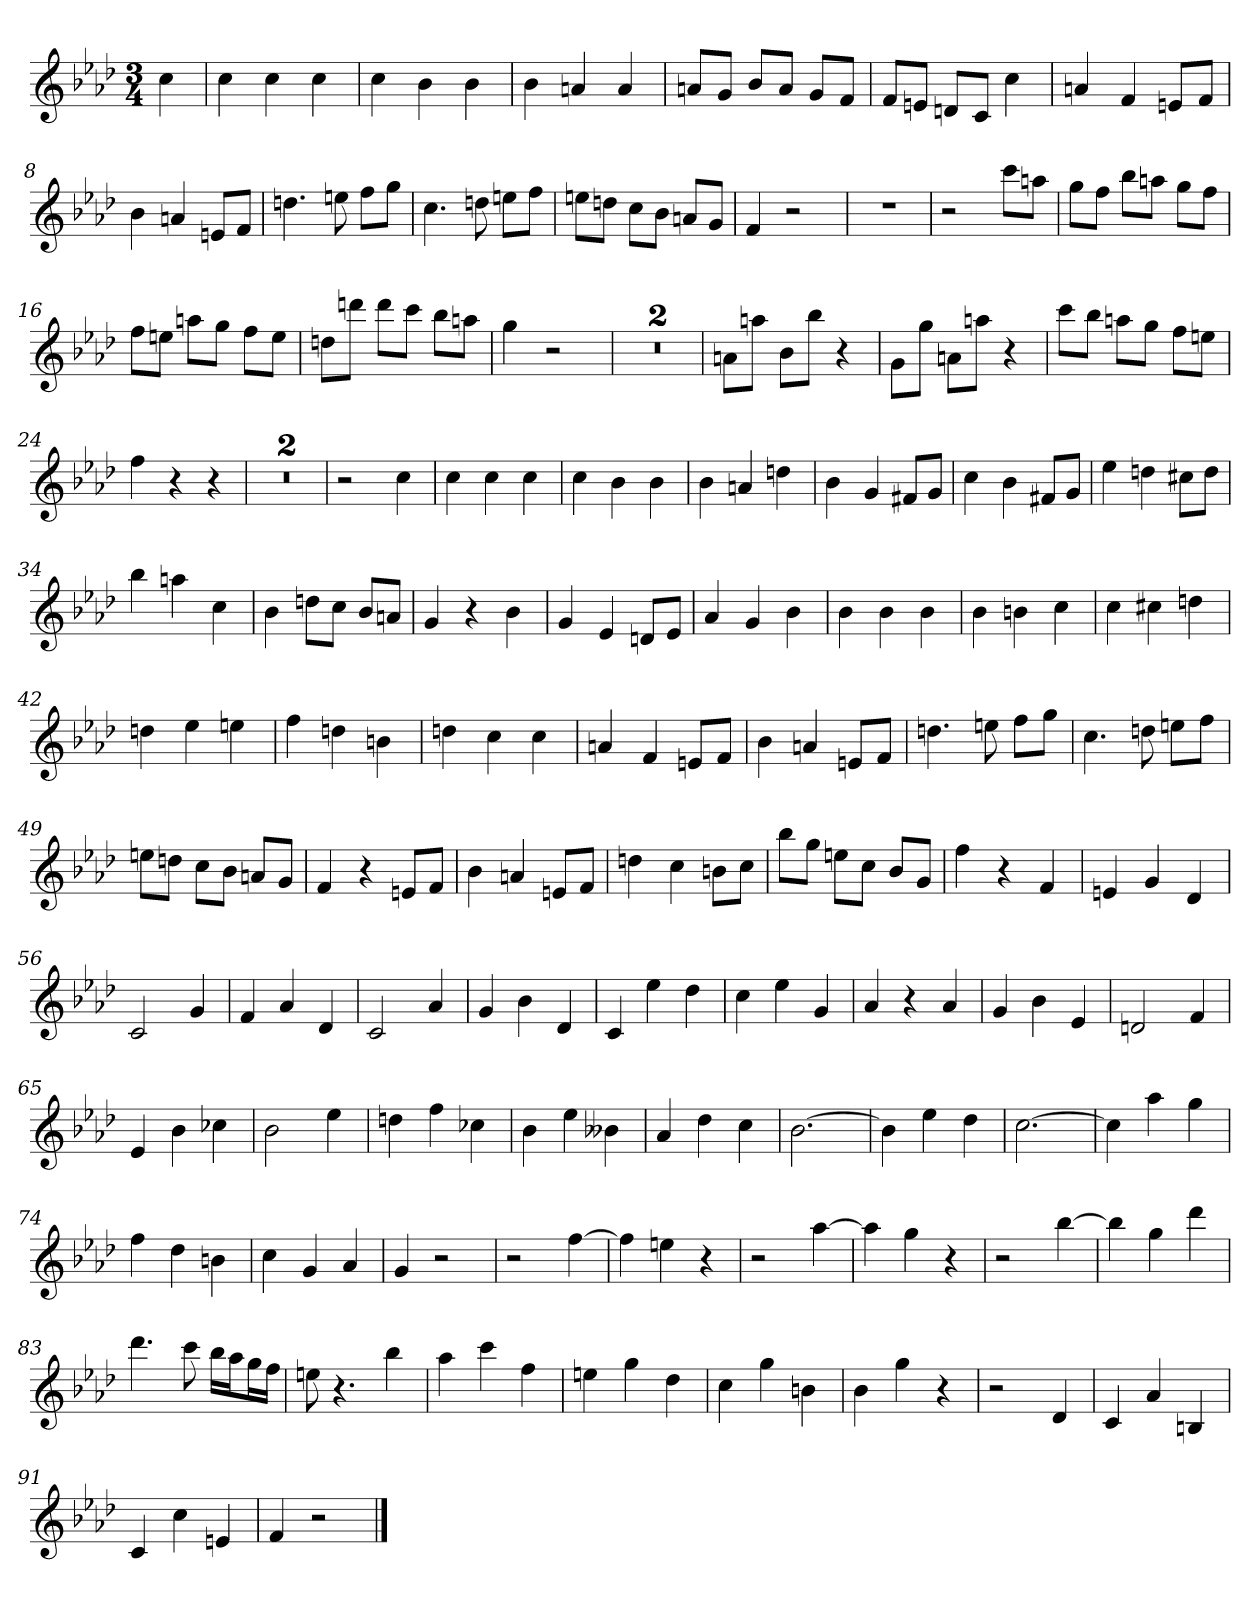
**kern
*part1
*staff1
*k[b-e-a-d-]
*f:
*M3/4
=
4cc
=2
4cc
4cc
4cc
=3
4cc
4b-
4b-
=4
4b-
4an
4a
=5
8anL
8gJ
8b-L
8aJ
8gL
8fJ
=6
8fL
8enJ
8dnL
8cJ
4cc
=7
4an
4f
8enL
8fJ
=8
4b-
4an
8enL
8fJ
=9
4.ddn
8een
8ffL
8ggJ
=10
4.cc
8ddn
8eenL
8ffJ
=11
8eenL
8ddnJ
8ccL
8b-J
8anL
8gJ
=12
4f
2r
=13
2.r
=14
2r
8cccL
8aanJ
=15
8ggL
8ffJ
8bb-L
8aanJ
8ggL
8ffJ
=16
8ffL
8eenJ
8aanL
8ggJ
8ffL
8eeJ
=17
8ddnL
8dddnJ
8dddL
8cccJ
8bb-L
8aanJ
=18
4gg
2r
=19
2.r
=20
2.r
=21
8anL
8aanJ
8b-L
8bb-J
4r
=22
8gL
8ggJ
8anL
8aanJ
4r
=23
8cccL
8bb-J
8aanL
8ggJ
8ffL
8eenJ
=24
4ff
4r
4r
=25
2.r
=26
2.r
=27
2r
4cc
=28
4cc
4cc
4cc
=29
4cc
4b-
4b-
=30
4b-
4an
4ddn
=31
4b-
4g
8f#XL
8gJ
=32
4cc
4b-
8f#XL
8gJ
=33
4ee-
4ddn
8cc#XL
8ddJ
=34
4bb-
4aan
4cc
=35
4b-
8ddnL
8ccJ
8b-L
8anJ
=36
4g
4r
4b-
=37
4g
4e-
8dnL
8e-J
=38
4a-
4g
4b-
=39
4b-
4b-
4b-
=40
4b-
4bn
4cc
=41
4cc
4cc#X
4ddn
=42
4ddn
4ee-
4een
=43
4ff
4ddn
4bn
=44
4ddn
4cc
4cc
=45
4an
4f
8enL
8fJ
=46
4b-
4an
8enL
8fJ
=47
4.ddn
8een
8ffL
8ggJ
=48
4.cc
8ddn
8eenL
8ffJ
=49
8eenL
8ddnJ
8ccL
8b-J
8anL
8gJ
=50
4f
4r
8enL
8fJ
=51
4b-
4an
8enL
8fJ
=52
4ddn
4cc
8bnL
8ccJ
=53
8bb-L
8ggJ
8eenL
8ccJ
8b-L
8gJ
=54
4ff
4r
4f
=55
4en
4g
4d-
=56
2c
4g
=57
4f
4a-
4d-
=58
2c
4a-
=59
4g
4b-
4d-
=60
4c
4ee-
4dd-
=61
4cc
4ee-
4g
=62
4a-
4r
4a-
=63
4g
4b-
4e-
=64
2dn
4f
=65
4e-
4b-
4cc-X
=66
2b-
4ee-
=67
4ddn
4ff
4cc-X
=68
4b-
4ee-
4b--X
=69
4a-
4dd-
4cc
=70
[2.b-
=71
4b-]
4ee-
4dd-
=72
[2.cc
=73
4cc]
4aa-
4gg
=74
4ff
4dd-
4bn
=75
4cc
4g
4a-
=76
4g
2r
=77
2r
[4ff
=78
4ff]
4een
4r
=79
2r
[4aa-
=80
4aa-]
4gg
4r
=81
2r
[4bb-
=82
4bb-]
4gg
4ddd-
=83
4.ddd-
8ccc
16bb-LL
16aa-J
16ggL
16ffJJ
=84
8een
4.r
4bb-
=85
4aa-
4ccc
4ff
=86
4een
4gg
4dd-
=87
4cc
4gg
4bn
=88
4b-
4gg
4r
=89
2r
4d-
=90
4c
4a-
4Bn
=91
4c
4cc
4en
=92
4f
2r
==
*-
